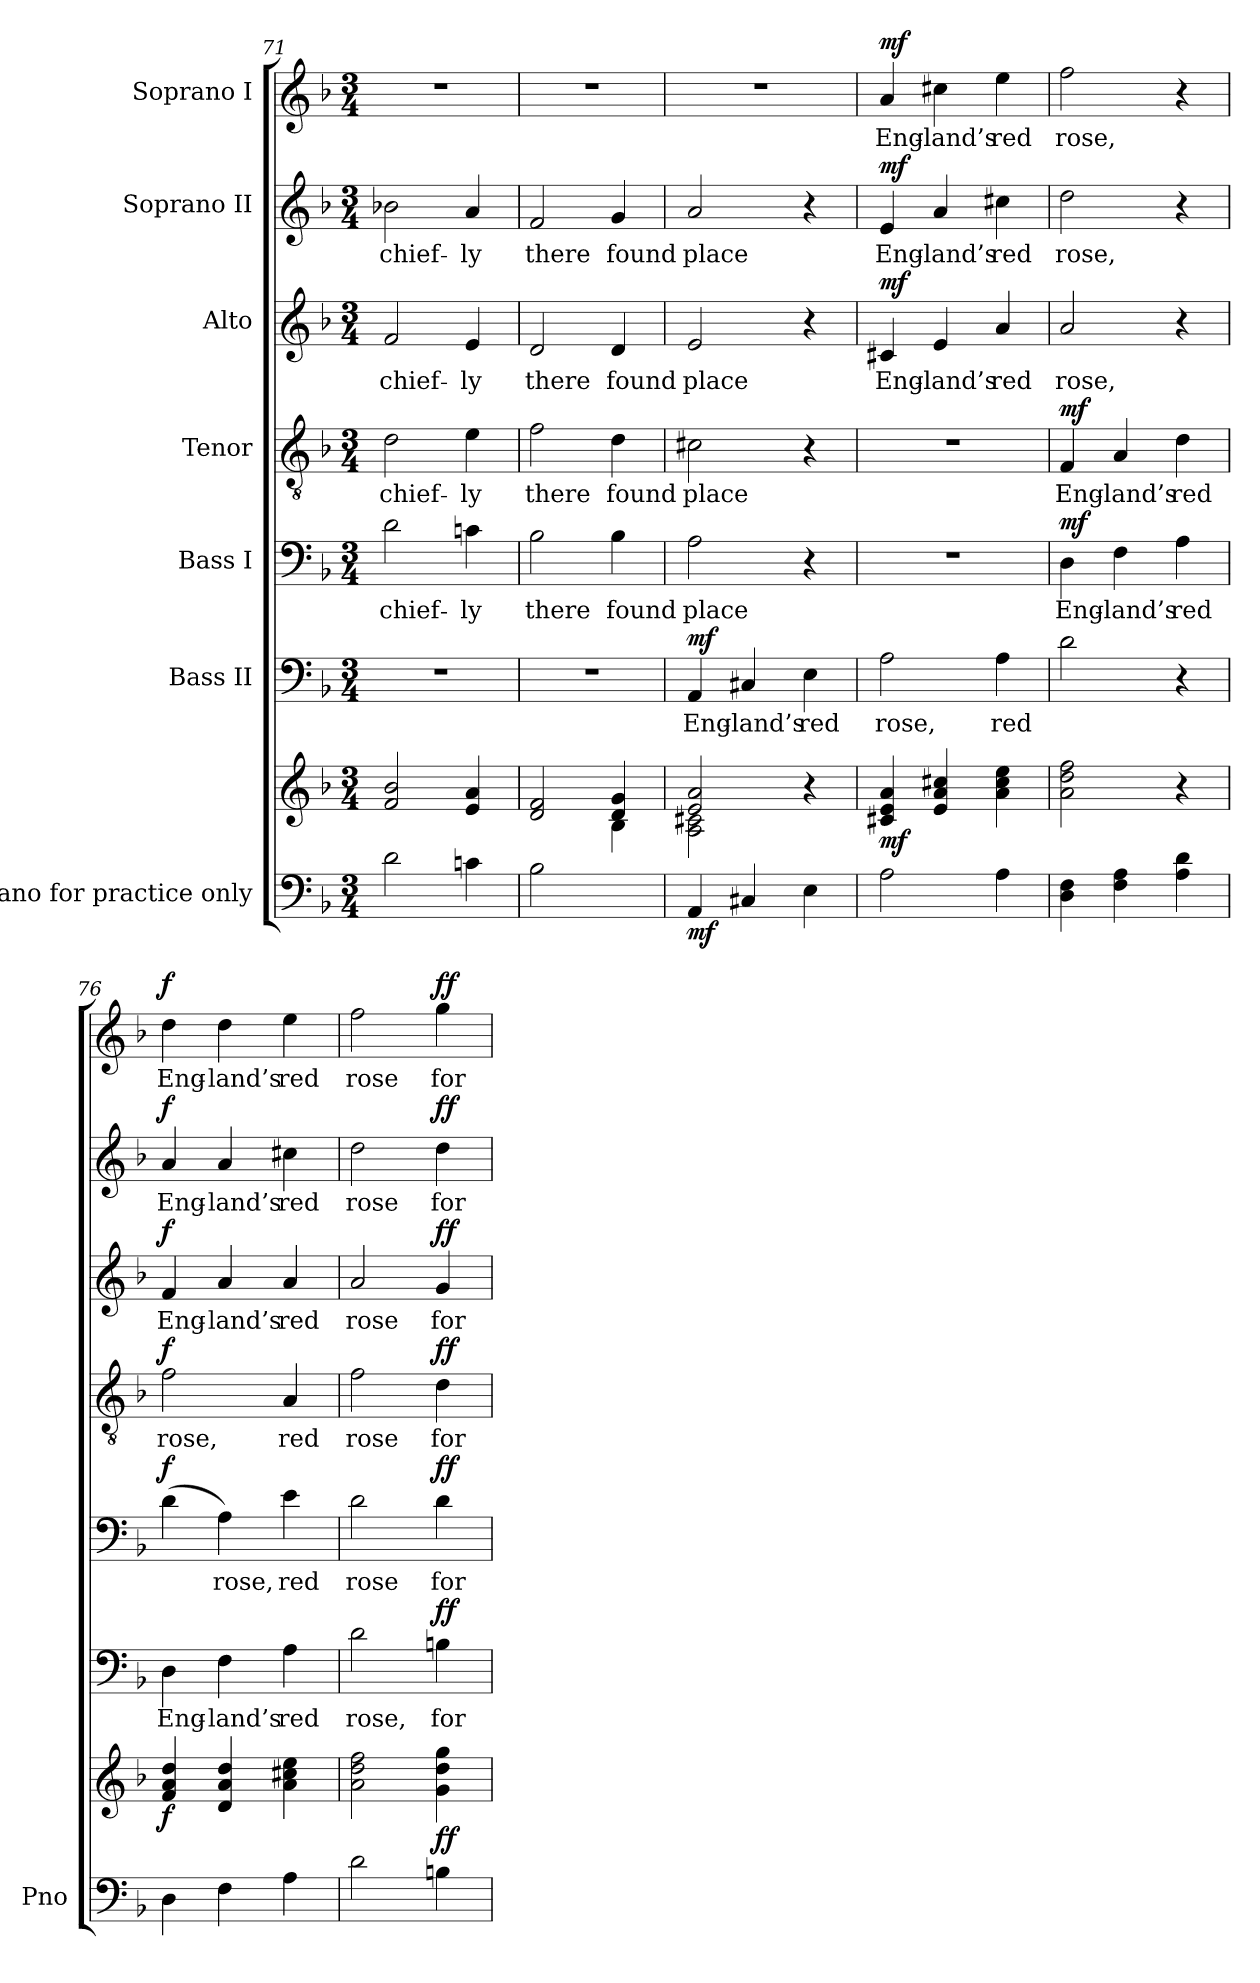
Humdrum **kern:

**kern	**kern	**dynam	**kern	**text	**dynam	**kern	**text	**dynam	**kern	**text	**dynam	**kern	**text	**dynam	**kern	**text	**dynam	**kern	**text	**dynam
*part7	*part7	*part7	*part6	*part6	*part6	*part5	*part5	*part5	*part4	*part4	*part4	*part3	*part3	*part3	*part2	*part2	*part2	*part1	*part1	*part1
*staff8	*staff7	*staff7/8	*staff6	*staff6	*staff6	*staff5	*staff5	*staff5	*staff4	*staff4	*staff4	*staff3	*staff3	*staff3	*staff2	*staff2	*staff2	*staff1	*staff1	*staff1
*I"Piano for practice only	*	*	*I"Bass II	*	*	*I"Bass I	*	*	*I"Tenor	*	*	*I"Alto	*	*	*I"Soprano II	*	*	*I"Soprano I	*	*
*I'Pno	*	*	*	*	*	*	*	*	*	*	*	*	*	*	*	*	*	*	*	*
*clefF4	*clefG2	*	*clefF4	*	*	*clefF4	*	*	*clefGv2	*	*	*clefG2	*	*	*clefG2	*	*	*clefG2	*	*
*k[b-]	*k[b-]	*	*k[b-]	*	*	*k[b-]	*	*	*k[b-]	*	*	*k[b-]	*	*	*k[b-]	*	*	*k[b-]	*	*
*M3/4	*M3/4	*	*M3/4	*	*	*M3/4	*	*	*M3/4	*	*	*M3/4	*	*	*M3/4	*	*	*M3/4	*	*
=71	=71	=71	=71	=71	=71	=71	=71	=71	=71	=71	=71	=71	=71	=71	=71	=71	=71	=71	=71	=71
2d\	2f/ 2b-/	.	2.r	.	.	2d\	chief-	.	2d\	chief-	.	2f/	chief-	.	2b-X\	chief-	.	2.r	.	.
4cn\	4e/ 4a/	.	.	.	.	4cn\	-ly	.	4e\	-ly	.	4e/	-ly	.	4a/	-ly	.	.	.	.
=72	=72	=72	=72	=72	=72	=72	=72	=72	=72	=72	=72	=72	=72	=72	=72	=72	=72	=72	=72	=72
*	*^	*	*	*	*	*	*	*	*	*	*	*	*	*	*	*	*	*	*	*
2B-\	2d/ 2f/	2ryy	.	2.r	.	.	2B-\	there	.	2f\	there	.	2d/	there	.	2f/	there	.	2.r	.	.
4ryy	4d/ 4g/	4B-\	.	.	.	.	4B-\	found	.	4d\	found	.	4d/	found	.	4g/	found	.	.	.	.
=73	=73	=73	=73	=73	=73	=73	=73	=73	=73	=73	=73	=73	=73	=73	=73	=73	=73	=73	=73	=73	=73
!	!	!	!LO:DY:b=2	!	!	!LO:DY:a	!	!	!	!	!	!	!	!	!	!	!	!	!	!	!
4AA/	2e/ 2a/	2A\ 2c#X\	mf	4AA/	Eng-	mf	2A\	place	.	2c#X\	place	.	2e/	place	.	2a/	place	.	2.r	.	.
4C#X/	.	.	.	4C#X/	-land’s	.	.	.	.	.	.	.	.	.	.	.	.	.	.	.	.
4E\	4r	4ryy	.	4E\	red	.	4r	.	.	4r	.	.	4r	.	.	4r	.	.	.	.	.
=74	=74	=74	=74	=74	=74	=74	=74	=74	=74	=74	=74	=74	=74	=74	=74	=74	=74	=74	=74	=74	=74
!	!	!	!LO:DY:b	!	!	!	!	!	!	!	!	!	!	!	!LO:DY:a	!	!	!LO:DY:a	!	!	!LO:DY:a
*	*v	*v	*	*	*	*	*	*	*	*	*	*	*	*	*	*	*	*	*	*	*
2A\	4c#X/ 4e/ 4a/	mf	2A\	rose,	.	2.r	.	.	2.r	.	.	4c#X/	Eng-	mf	4e/	Eng-	mf	4a/	Eng-	mf
.	4e/ 4a/ 4cc#X/	.	.	.	.	.	.	.	.	.	.	4e/	-land’s	.	4a/	-land’s	.	4cc#X\	-land’s	.
4A\	4a\ 4cc#\ 4ee\	.	4A\	red	.	.	.	.	.	.	.	4a/	red	.	4cc#X\	red	.	4ee\	red	.
=75	=75	=75	=75	=75	=75	=75	=75	=75	=75	=75	=75	=75	=75	=75	=75	=75	=75	=75	=75	=75
!	!	!	!	!	!	!	!	!LO:DY:a	!	!	!LO:DY:a	!	!	!	!	!	!	!	!	!
4D\ 4F\	2a\ 2dd\ 2ff\	.	2d\	.	.	4D\	Eng-	mf	4F/	Eng-	mf	2a/	rose,	.	2dd\	rose,	.	2ff\	rose,	.
4F\ 4A\	.	.	.	.	.	4F\	-land’s	.	4A/	-land’s	.	.	.	.	.	.	.	.	.	.
4A\ 4d\	4r	.	4r	.	.	4A\	red	.	4d\	red	.	4r	.	.	4r	.	.	4r	.	.
=76	=76	=76	=76	=76	=76	=76	=76	=76	=76	=76	=76	=76	=76	=76	=76	=76	=76	=76	=76	=76
!	!	!LO:DY:b	!	!	!	!	!	!LO:DY:a	!	!	!LO:DY:a	!	!	!LO:DY:a	!	!	!LO:DY:a	!	!	!LO:DY:a
4D\	4f/ 4a/ 4dd/	f	4D\	Eng-	.	(4d\	.	f	2f\	rose,	f	4f/	Eng-	f	4a/	Eng-	f	4dd\	Eng-	f
4F\	4d/ 4a/ 4dd/	.	4F\	-land’s	.	4A\)	rose,	.	.	.	.	4a/	-land’s	.	4a/	-land’s	.	4dd\	-land’s	.
4A\	4a\ 4cc#X\ 4ee\	.	4A\	red	.	4e\	red	.	4A/	red	.	4a/	red	.	4cc#X\	red	.	4ee\	red	.
=77	=77	=77	=77	=77	=77	=77	=77	=77	=77	=77	=77	=77	=77	=77	=77	=77	=77	=77	=77	=77
2d\	2a\ 2dd\ 2ff\	.	2d\	rose,	.	2d\	rose	.	2f\	rose	.	2a/	rose	.	2dd\	rose	.	2ff\	rose	.
!	!	!LO:DY:b	!	!	!LO:DY:a	!	!	!LO:DY:a	!	!	!LO:DY:a	!	!	!LO:DY:a	!	!	!LO:DY:a	!	!	!LO:DY:a
4Bn\	4g\ 4dd\ 4gg\	ff	4Bn\	for	ff	4d\	for	ff	4d\	for	ff	4g/	for	ff	4dd\	for	ff	4gg\	for	ff
=	=	=	=	=	=	=	=	=	=	=	=	=	=	=	=	=	=	=	=	=
*-	*-	*-	*-	*-	*-	*-	*-	*-	*-	*-	*-	*-	*-	*-	*-	*-	*-	*-	*-	*-
